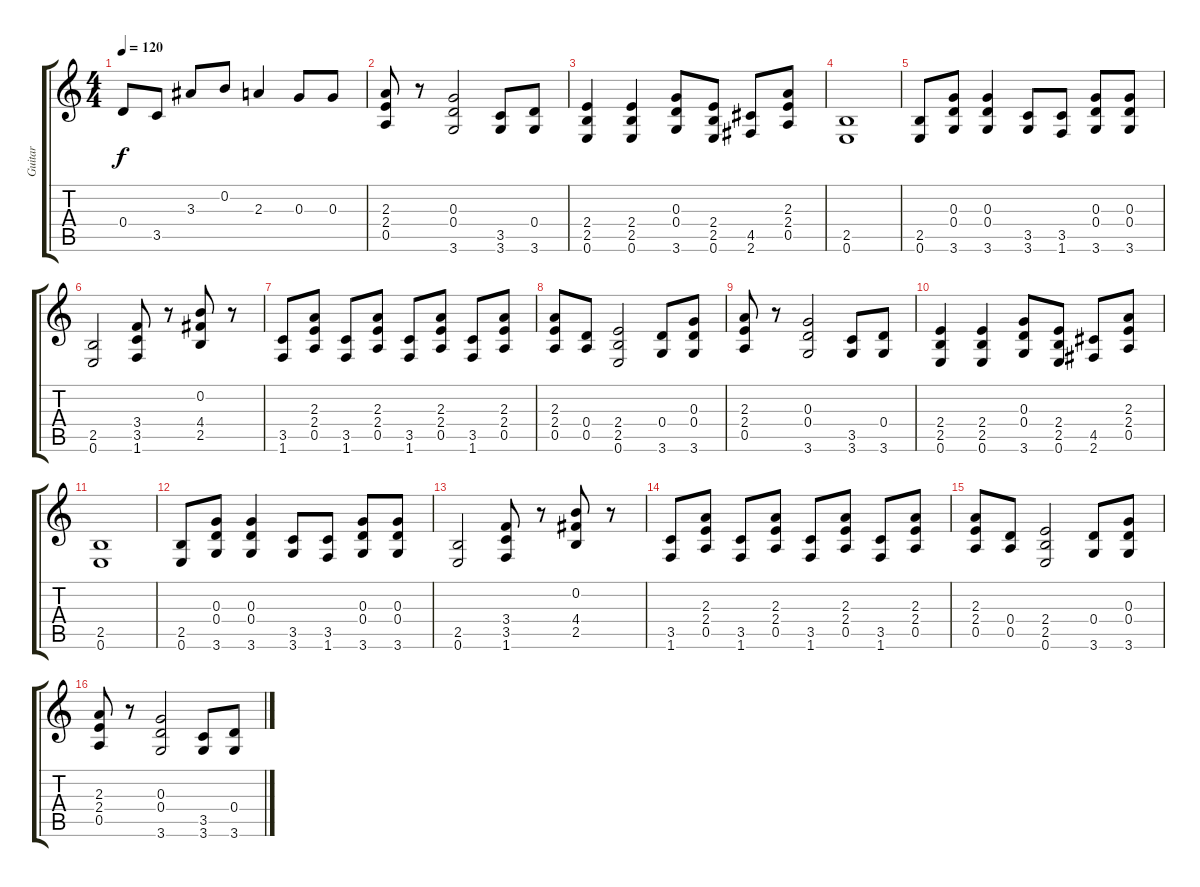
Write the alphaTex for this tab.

\track ("Guitar" "Guitar") {instrument distortionguitar}
\staff {score tabs}
\tuning (E4 B3 G3 D3 A2 E2) {hide}
\ts (4 4)
\tempo 120
\clef g2
\ks c
0.4.8{dy f} 3.5.8 3.3.8 0.2.8 2.3.4 0.3.8 0.3.8 |
(2.3 2.4 0.5).8 r.8 (0.3 0.4 3.6).2 (3.5 3.6).8 (0.4 3.6).8 |
(2.4 2.5 0.6).4 (2.4 2.5 0.6).4 (0.3 0.4 3.6).8 (2.4 2.5 0.6).8 (4.5 2.6).8 (2.3 2.4 0.5).8 |
(2.5 0.6).1 |
(2.5 0.6).8 (0.3 0.4 3.6).8 (0.3 0.4 3.6).4 (3.5 3.6).8 (3.5 1.6).8 (0.3 0.4 3.6).8 (0.3 0.4 3.6).8 |
(2.5 0.6).2 (3.4 3.5 1.6).8 r.8 (0.2 4.4 2.5).8 r.8 |
(3.5 1.6).8 (2.3 2.4 0.5).8 (3.5 1.6).8 (2.3 2.4 0.5).8 (3.5 1.6).8 (2.3 2.4 0.5).8 (3.5 1.6).8 (2.3 2.4 0.5).8 |
(2.3 2.4 0.5).8 (0.4 0.5).8 (2.4 2.5 0.6).2 (0.4 3.6).8 (0.3 0.4 3.6).8 |
(2.3 2.4 0.5).8 r.8 (0.3 0.4 3.6).2 (3.5 3.6).8 (0.4 3.6).8 |
(2.4 2.5 0.6).4 (2.4 2.5 0.6).4 (0.3 0.4 3.6).8 (2.4 2.5 0.6).8 (4.5 2.6).8 (2.3 2.4 0.5).8 |
(2.5 0.6).1 |
(2.5 0.6).8 (0.3 0.4 3.6).8 (0.3 0.4 3.6).4 (3.5 3.6).8 (3.5 1.6).8 (0.3 0.4 3.6).8 (0.3 0.4 3.6).8 |
(2.5 0.6).2 (3.4 3.5 1.6).8 r.8 (0.2 4.4 2.5).8 r.8 |
(3.5 1.6).8 (2.3 2.4 0.5).8 (3.5 1.6).8 (2.3 2.4 0.5).8 (3.5 1.6).8 (2.3 2.4 0.5).8 (3.5 1.6).8 (2.3 2.4 0.5).8 |
(2.3 2.4 0.5).8 (0.4 0.5).8 (2.4 2.5 0.6).2 (0.4 3.6).8 (0.3 0.4 3.6).8 |
(2.3 2.4 0.5).8 r.8 (0.3 0.4 3.6).2 (3.5 3.6).8 (0.4 3.6).8
